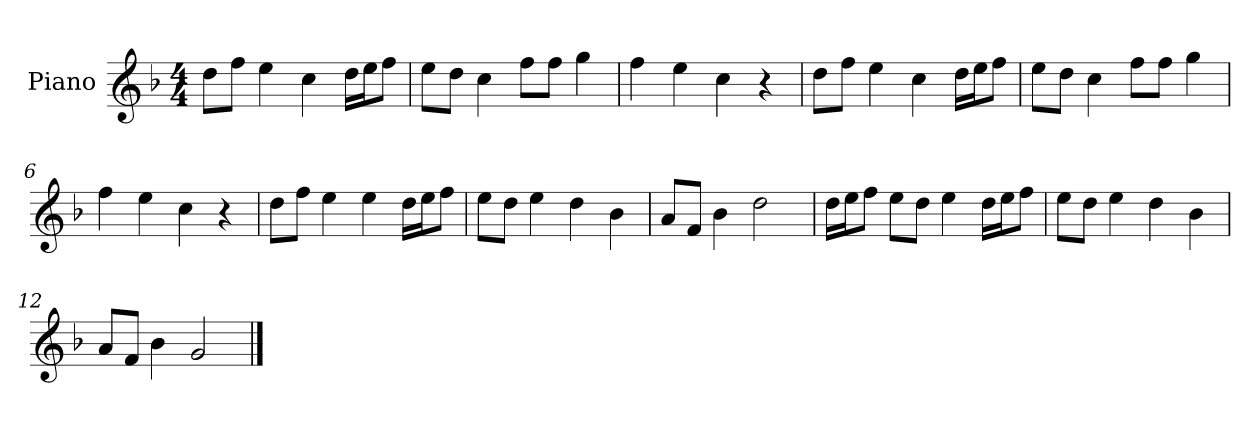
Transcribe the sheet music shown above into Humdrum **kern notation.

**kern
*part1
*staff1
*I"Piano
*I'P-no
*clefG2
*k[b-]
*M4/4
*MM90
=1
8dd\L
8ff\J
4ee\
4cc\
16dd\LL
16ee\J
8ff\J
=2
8ee\L
8dd\J
4cc\
8ff\L
8ff\J
4gg\
=3
4ff\
4ee\
4cc\
4r
=4
8dd\L
8ff\J
4ee\
4cc\
16dd\LL
16ee\J
8ff\J
=5
8ee\L
8dd\J
4cc\
8ff\L
8ff\J
4gg\
=6
4ff\
4ee\
4cc\
4r
!!LO:LB:g=z
=7
8dd\L
8ff\J
4ee\
4ee\
16dd\LL
16ee\J
8ff\J
=8
8ee\L
8dd\J
4ee\
4dd\
4b-\
=9
8a/L
8f/J
4b-\
2dd\
=10
16dd\LL
16ee\J
8ff\J
8ee\L
8dd\J
4ee\
16dd\LL
16ee\J
8ff\J
=11
8ee\L
8dd\J
4ee\
4dd\
4b-\
=12
8a/L
8f/J
4b-\
2g/
==
*-
